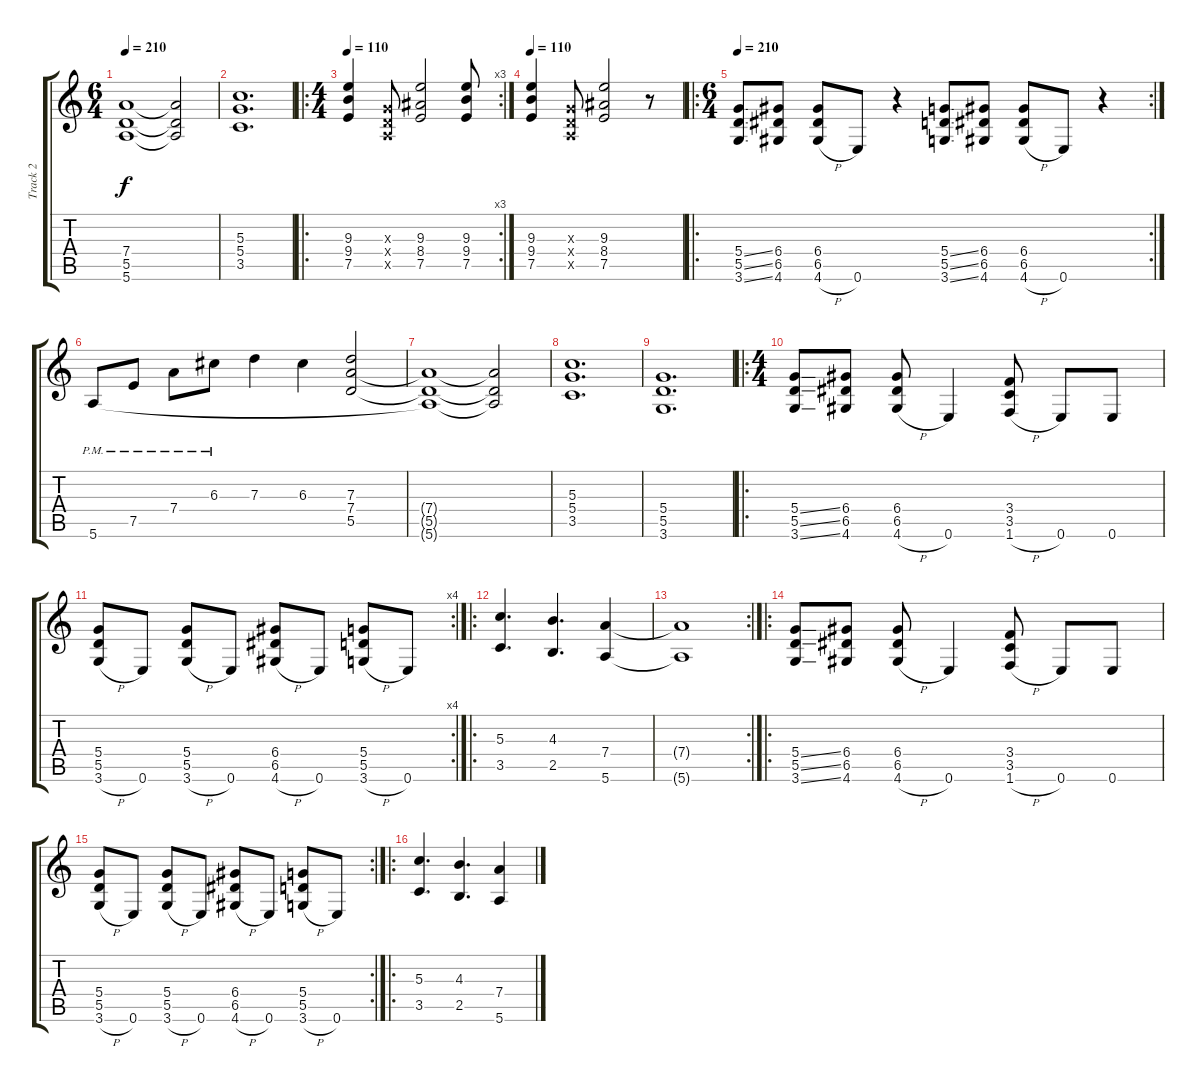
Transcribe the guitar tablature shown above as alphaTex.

\track ("Track 2" "Track 2") {instrument distortionguitar}
\staff {score tabs}
\tuning (E4 B3 G3 D3 A2 E2) {hide}
\ts (6 4)
\tempo 210
\clef g2
\ks c
(7.4{t} 5.5{t} 5.6{t}).1{dy f} (7.4{t} 5.5{t} 5.6{t}).2 |
(5.3 5.4 3.5).1{d} |
\ro
\rc 3
\ts (4 4)
\tempo 110
(9.3 9.4 7.5).4 (0.3{x} 0.4{x} 0.5{x}).8 (9.3 8.4 7.5).2 (9.3 9.4 7.5).8 |
\tempo 110
(9.3 9.4 7.5).4 (0.3{x} 0.4{x} 0.5{x}).8 (9.3 8.4 7.5).2 r.8 |
\ro
\rc 2
\ts (6 4)
\tempo 210
(5.4{ss} 5.5{ss} 3.6{ss}).8 (6.4 6.5 4.6).8 (6.4 6.5 4.6{h}).8 0.6.8 r.4 (5.4{ss} 5.5{ss} 3.6{ss}).8 (6.4 6.5 4.6).8 (6.4 6.5 4.6{h}).8 0.6.8 r.4 |
5.6{pm}.8 7.5{pm}.8 7.4{pm}.8 6.3{pm}.8 7.3.4 6.3.4 (7.3 7.4 5.5).2 |
(7.4{t} 5.5{t} 5.6{t}).1 (7.4{t} 5.5{t} 5.6{t}).2 |
(5.3 5.4 3.5).1{d} |
(5.4 5.5 3.6).1{d} |
\ro
\ts (4 4)
(5.4{ss} 5.5{ss} 3.6{ss}).8 (6.4 6.5 4.6).8 (6.4 6.5 4.6{h}).8 0.6.4 (3.4 3.5 1.6{h}).8 0.6.8 0.6.8 |
\rc 4
(5.4 5.5 3.6{h}).8 0.6.8 (5.4 5.5 3.6{h}).8 0.6.8 (6.4 6.5 4.6{h}).8 0.6.8 (5.4 5.5 3.6{h}).8 0.6.8 |
\ro
(5.3 3.5).4{d} (4.3 2.5).4{d} (7.4 5.6).4 |
\rc 2
(7.4{t} 5.6{t}).1 |
\ro
(5.4{ss} 5.5{ss} 3.6{ss}).8 (6.4 6.5 4.6).8 (6.4 6.5 4.6{h}).8 0.6.4 (3.4 3.5 1.6{h}).8 0.6.8 0.6.8 |
\rc 2
(5.4 5.5 3.6{h}).8 0.6.8 (5.4 5.5 3.6{h}).8 0.6.8 (6.4 6.5 4.6{h}).8 0.6.8 (5.4 5.5 3.6{h}).8 0.6.8 |
\ro
(5.3 3.5).4{d} (4.3 2.5).4{d} (7.4 5.6).4
